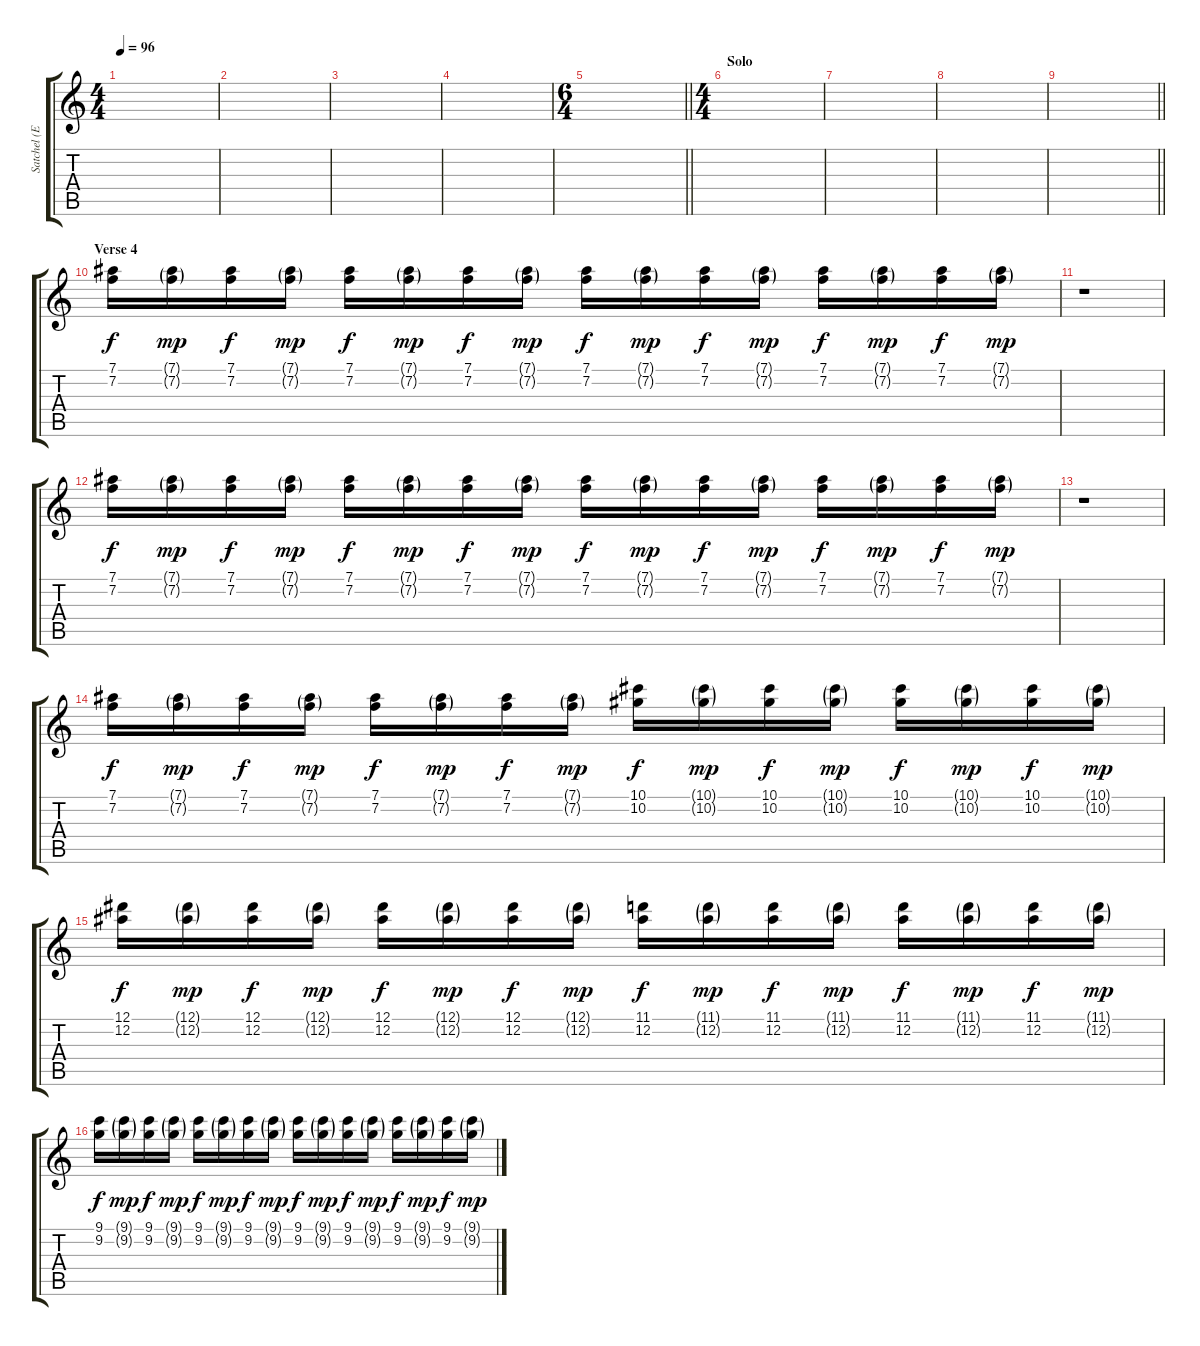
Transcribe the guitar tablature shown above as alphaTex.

\track ("Satchel (Extra)" "Satchel (E") {instrument electricguitarmuted}
\staff {score tabs}
\tuning (Eb4 Bb3 Gb3 Db3 Ab2 Eb2) {hide}
\ts (4 4)
\tempo 96
\clef g2
\ks c
|
|
|
|
\ts (6 4)
\barLineRight lightlight
|
\ts (4 4)
\section ("" "Solo")
|
|
|
\barLineRight lightlight
|
\section ("" "Verse 4")
(7.1 7.2).16{dy f volume 8 balance 8} (7.1{g} 7.2{g}).16{dy mp volume 0 balance 10} (7.1 7.2).16{dy f balance 5} (7.1{g} 7.2{g}).16{dy mp balance 12} (7.1 7.2).16{dy f balance 3} (7.1{g} 7.2{g}).16{dy mp balance 15} (7.1 7.2).16{dy f balance 0} (7.1{g} 7.2{g}).16{dy mp balance 16} (7.1 7.2).16{dy f balance 0} (7.1{g} 7.2{g}).16{dy mp balance 16} (7.1 7.2).16{dy f} (7.1{g} 7.2{g}).16{dy mp} (7.1 7.2).16{dy f} (7.1{g} 7.2{g}).16{dy mp} (7.1 7.2).16{dy f} (7.1{g} 7.2{g}).16{dy mp} |
r.1 |
(7.1 7.2).16{dy f volume 8 balance 8} (7.1{g} 7.2{g}).16{dy mp volume 0 balance 10} (7.1 7.2).16{dy f balance 5} (7.1{g} 7.2{g}).16{dy mp balance 12} (7.1 7.2).16{dy f balance 3} (7.1{g} 7.2{g}).16{dy mp balance 15} (7.1 7.2).16{dy f balance 0} (7.1{g} 7.2{g}).16{dy mp balance 16} (7.1 7.2).16{dy f balance 0} (7.1{g} 7.2{g}).16{dy mp balance 16} (7.1 7.2).16{dy f} (7.1{g} 7.2{g}).16{dy mp} (7.1 7.2).16{dy f} (7.1{g} 7.2{g}).16{dy mp} (7.1 7.2).16{dy f} (7.1{g} 7.2{g}).16{dy mp} |
r.1 |
(7.1 7.2).16{dy f volume 8 balance 8} (7.1{g} 7.2{g}).16{dy mp volume 6 balance 10} (7.1 7.2).16{dy f balance 5} (7.1{g} 7.2{g}).16{dy mp balance 12} (7.1 7.2).16{dy f balance 3} (7.1{g} 7.2{g}).16{dy mp balance 15} (7.1 7.2).16{dy f balance 0} (7.1{g} 7.2{g}).16{dy mp balance 16} (10.1 10.2).16{dy f volume 8} (10.1{g} 10.2{g}).16{dy mp volume 5 balance 10} (10.1 10.2).16{dy f balance 5} (10.1{g} 10.2{g}).16{dy mp balance 12} (10.1 10.2).16{dy f balance 3} (10.1{g} 10.2{g}).16{dy mp balance 15} (10.1 10.2).16{dy f balance 0} (10.1{g} 10.2{g}).16{dy mp balance 16} |
(12.1 12.2).16{dy f volume 8 balance 8} (12.1{g} 12.2{g}).16{dy mp volume 6 balance 10} (12.1 12.2).16{dy f balance 5} (12.1{g} 12.2{g}).16{dy mp balance 12} (12.1 12.2).16{dy f balance 3} (12.1{g} 12.2{g}).16{dy mp balance 15} (12.1 12.2).16{dy f balance 0} (12.1{g} 12.2{g}).16{dy mp balance 16} (11.1 12.2).16{dy f volume 8 balance 8} (11.1{g} 12.2{g}).16{dy mp volume 5 balance 10} (11.1 12.2).16{dy f balance 5} (11.1{g} 12.2{g}).16{dy mp balance 12} (11.1 12.2).16{dy f balance 3} (11.1{g} 12.2{g}).16{dy mp balance 15} (11.1 12.2).16{dy f balance 0} (11.1{g} 12.2{g}).16{dy mp balance 16} |
(9.1 9.2).16{dy f volume 9 balance 8} (9.1{g} 9.2{g}).16{dy mp volume 0 balance 10} (9.1 9.2).16{dy f balance 5} (9.1{g} 9.2{g}).16{dy mp balance 12} (9.1 9.2).16{dy f balance 3} (9.1{g} 9.2{g}).16{dy mp balance 15} (9.1 9.2).16{dy f balance 0} (9.1{g} 9.2{g}).16{dy mp balance 16} (9.1 9.2).16{dy f balance 0} (9.1{g} 9.2{g}).16{dy mp balance 16} (9.1 9.2).16{dy f} (9.1{g} 9.2{g}).16{dy mp} (9.1 9.2).16{dy f} (9.1{g} 9.2{g}).16{dy mp} (9.1 9.2).16{dy f} (9.1{g} 9.2{g}).16{dy mp}
